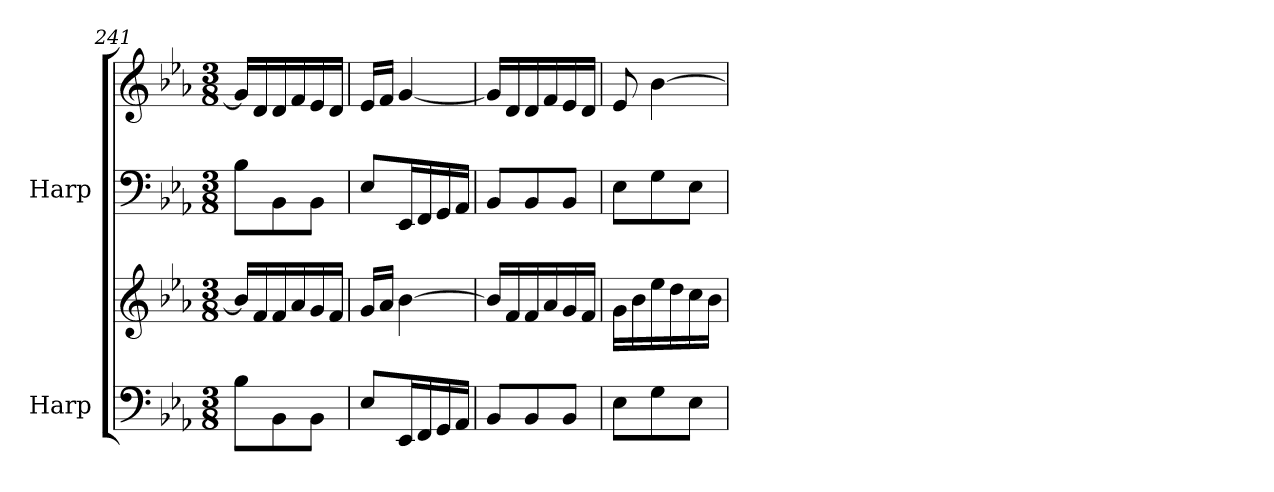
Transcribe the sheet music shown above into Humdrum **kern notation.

**kern	**kern	**kern	**kern
*part2	*part2	*part1	*part1
*staff4	*staff3	*staff2	*staff1
*I"Harp	*	*I"Harp	*
*I'Hp	*	*I'Hp	*
*clefF4	*clefG2	*clefF4	*clefG2
*k[b-e-a-]	*k[b-e-a-]	*k[b-e-a-]	*k[b-e-a-]
*M3/8	*M3/8	*M3/8	*M3/8
=241	=241	=241	=241
8B-\L	16b-/LL]	8B-\L	16g/LL]
.	16f/	.	16d/
8BB-\	16f/	8BB-\	16d/
.	16a-/	.	16f/
8BB-\J	16g/	8BB-\J	16e-/
.	16f/JJ	.	16d/JJ
=242	=242	=242	=242
8E-/L	16g/LL	8E-/L	16e-/LL
.	16a-/JJ	.	16f/JJ
16EE-/L	[4b-\	16EE-/L	[4g/
16FF/	.	16FF/	.
16GG/	.	16GG/	.
16AA-/JJ	.	16AA-/JJ	.
=243	=243	=243	=243
8BB-/L	16b-/LL]	8BB-/L	16g/LL]
.	16f/	.	16d/
8BB-/	16f/	8BB-/	16d/
.	16a-/	.	16f/
8BB-/J	16g/	8BB-/J	16e-/
.	16f/JJ	.	16d/JJ
=244	=244	=244	=244
8E-\L	16g\LL	8E-\L	8e-/
.	16b-\	.	.
8G\	16ee-\	8G\	[4b-\
.	16dd\	.	.
8E-\J	16cc\	8E-\J	.
.	16b-\JJ	.	.
=	=	=	=
*-	*-	*-	*-
